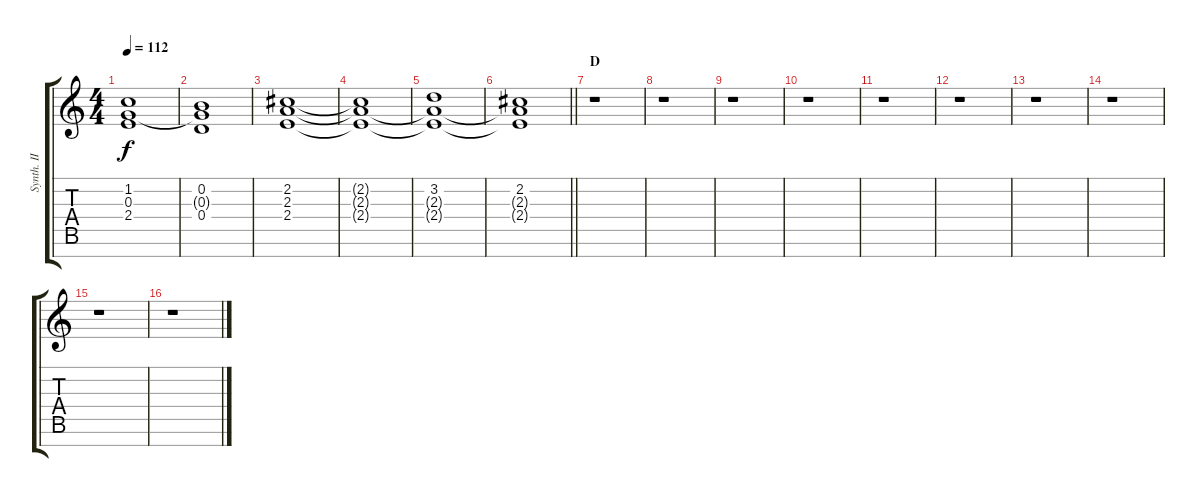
\track ("Synth. II" "Synth. II") {instrument pad2warm}
\staff {score tabs}
\tuning (E5 B4 G4 D4 A3 E3 B2) {hide}
\ts (4 4)
\tempo 112
\clef g2
\ks c
(1.2{t} 0.3 2.4{t}).1{dy f} |
(0.2 0.3{t} 0.4).1 |
(2.2 2.3 2.4).1 |
(2.2{t} 2.3{t} 2.4{t}).1 |
(3.2 2.3{t} 2.4{t}).1 |
\barLineRight lightlight
(2.2 2.3{t} 2.4{t}).1 |
\section ("" "D")
r.1 |
r.1 |
r.1 |
r.1 |
r.1 |
r.1 |
r.1 |
r.1 |
r.1 |
r.1
